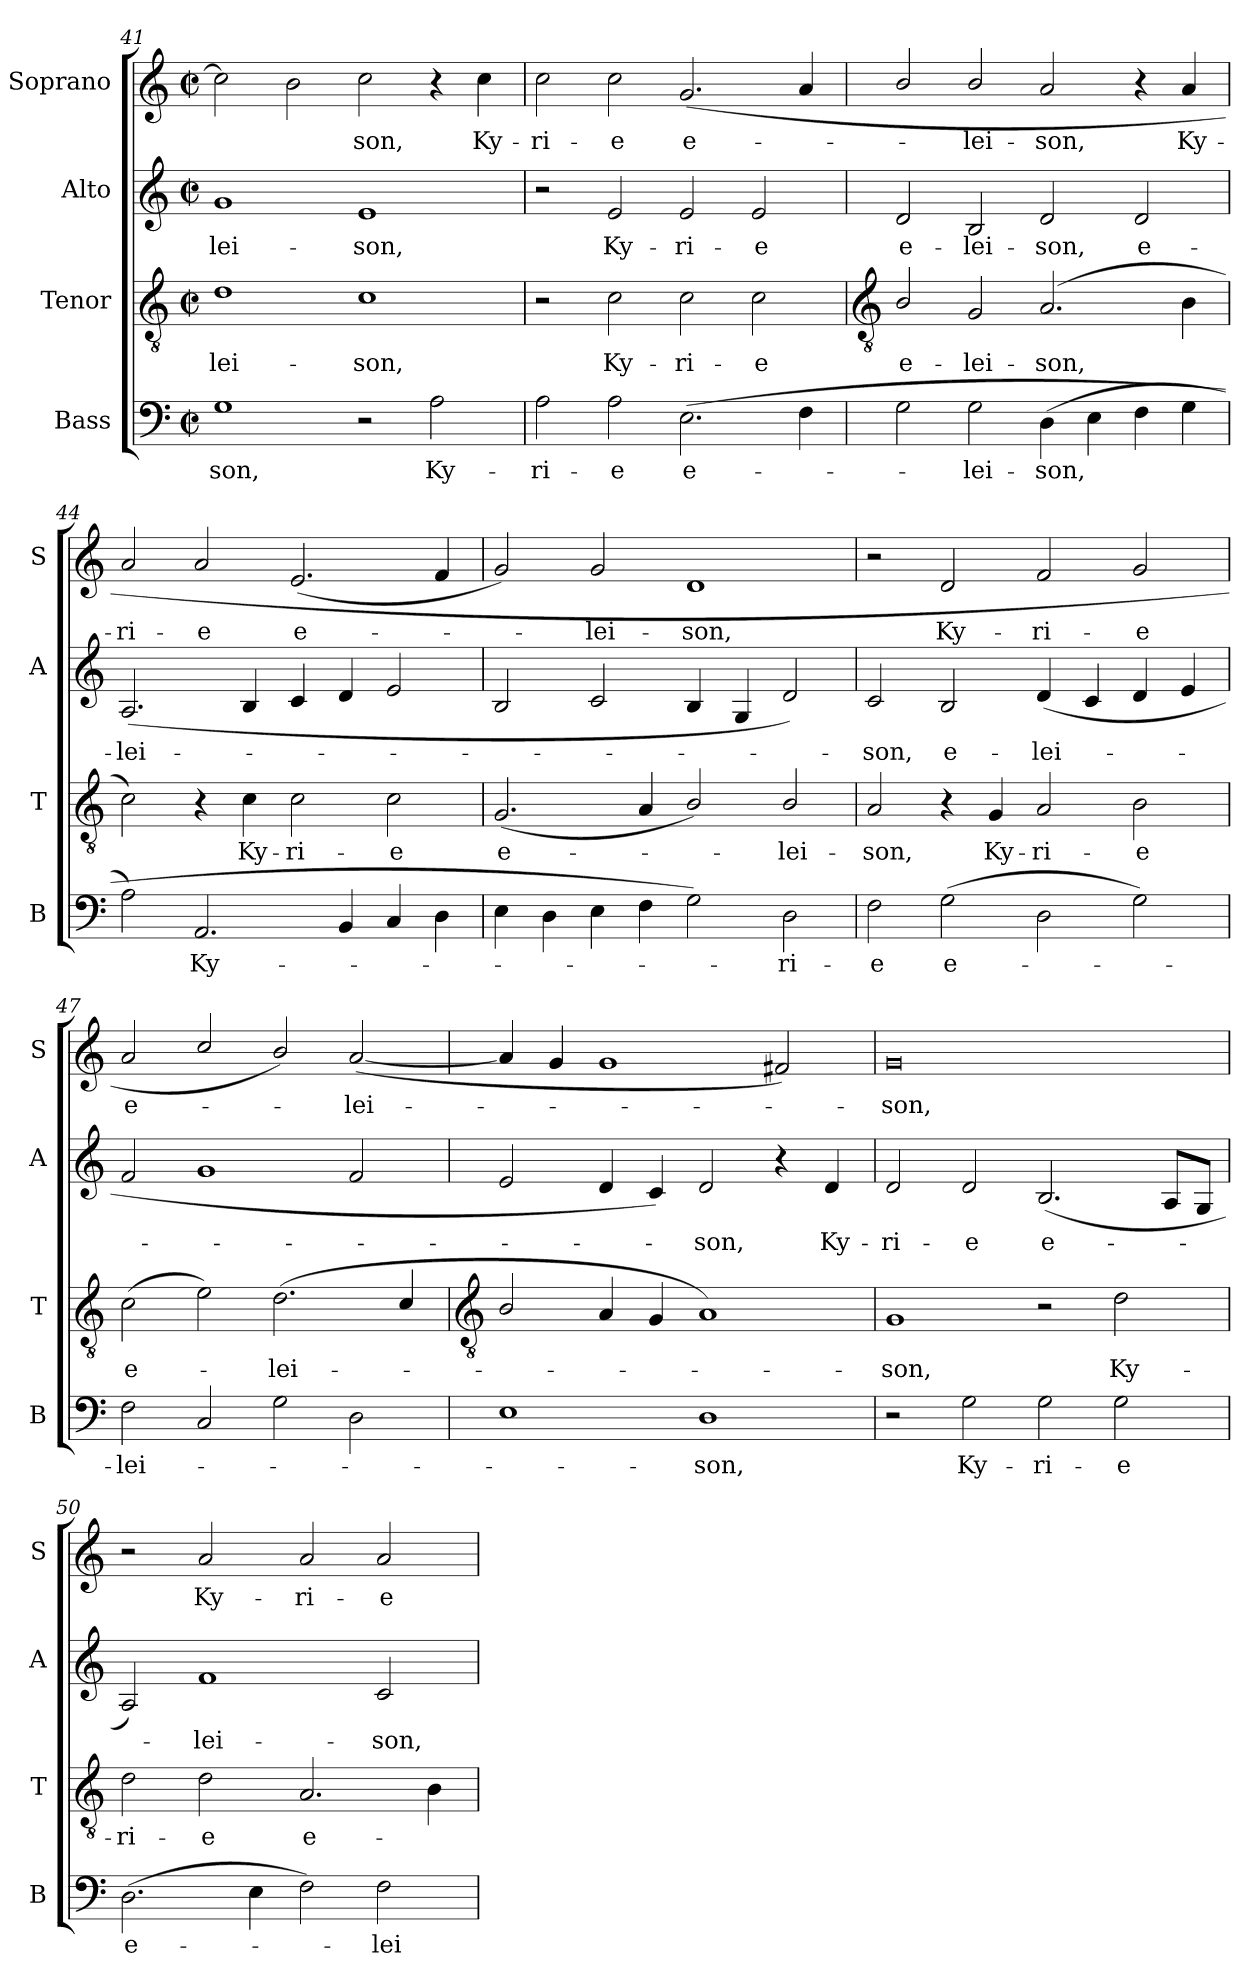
**kern	**text	**kern	**text	**kern	**text	**kern	**text
*part4	*part4	*part3	*part3	*part2	*part2	*part1	*part1
*staff4	*staff4	*staff3	*staff3	*staff2	*staff2	*staff1	*staff1
*I"Bass	*	*I"Tenor	*	*I"Alto	*	*I"Soprano	*
*I'B	*	*I'T	*	*I'A	*	*I'S	*
*clefF4	*	*clefGv2	*	*clefG2	*	*clefG2	*
*k[]	*	*k[]	*	*k[]	*	*k[]	*
*C:	*	*C:	*	*C:	*	*C:	*
*M4/2	*	*M4/2	*	*M4/2	*	*M4/2	*
*met(c|)	*	*met(c|)	*	*met(c|)	*	*met(c|)	*
=41	=41	=41	=41	=41	=41	=41	=41
!	!LO:LY:b	!	!LO:LY:b	!	!LO:LY:b	!	!
1G	son,	1d	lei-	1g	lei-	2cc]	.
.	.	.	.	.	.	2b	.
!	!	!	!LO:LY:b	!	!LO:LY:b	!	!LO:LY:b
2r	.	1c	-son,	1e	-son,	2cc	son,
!	!LO:LY:b	!	!	!	!	!	!
2A	Ky-	.	.	.	.	4r	.
!	!	!	!	!	!	!	!LO:LY:b
.	.	.	.	.	.	4cc	Ky-
=42	=42	=42	=42	=42	=42	=42	=42
!	!LO:LY:b	!	!	!	!	!	!LO:LY:b
2A	-ri-	2r	.	2r	.	2cc	-ri-
!	!LO:LY:b	!	!LO:LY:b	!	!LO:LY:b	!	!LO:LY:b
2A	-e	2c	Ky-	2e	Ky-	2cc	-e
!	!LO:LY:b	!	!LO:LY:b	!	!LO:LY:b	!	!LO:LY:b
(>2.E	e-	2c	-ri-	2e	-ri-	(<2.g	e-
!	!	!	!LO:LY:b	!	!LO:LY:b	!	!
.	.	2c	-e	2e	-e	.	.
4F	.	.	.	.	.	4a	.
!!LO:LB:g=z
=43	=43	=43	=43	=43	=43	=43	=43
*	*	*clefGv2	*	*	*	*	*
!	!	!	!LO:LY:b	!	!LO:LY:b	!	!
2G	.	2B/	e-	2d	e-	2b/	.
!	!LO:LY:b	!	!LO:LY:b	!	!LO:LY:b	!	!LO:LY:b
2G	lei-	2G	-lei-	2B	-lei-	2b/	lei-
!	!LO:LY:b	!	!LO:LY:b	!	!LO:LY:b	!	!LO:LY:b
(>4D	-son,	(>2.A	-son,	2d	-son,	2a	-son,
4E	.	.	.	.	.	.	.
!	!	!	!	!	!LO:LY:b	!	!
4F	.	.	.	2d	e-	4r	.
!	!	!	!	!	!	!	!LO:LY:b
4G	.	4B	.	.	.	4a	Ky-
=44	=44	=44	=44	=44	=44	=44	=44
!	!	!	!	!	!LO:LY:b	!	!LO:LY:b
2A)	.	2c)	.	(<2.A	-lei-	2a	-ri-
!	!LO:LY:b	!	!	!	!	!	!LO:LY:b
2.AA	Ky-	4r	.	.	.	2a	-e
!	!	!	!LO:LY:b	!	!	!	!
.	.	4c	Ky-	4B	.	.	.
!	!	!	!LO:LY:b	!	!	!	!LO:LY:b
.	.	2c	-ri-	4c	.	(<2.e	e-
4BB	.	.	.	4d	.	.	.
!	!	!	!LO:LY:b	!	!	!	!
4C	.	2c	-e	2e	.	.	.
4D	.	.	.	.	.	4f	.
=45	=45	=45	=45	=45	=45	=45	=45
!	!	!	!LO:LY:b	!	!	!	!
4E	.	(<2.G	e-	2B	.	2g)	.
4D	.	.	.	.	.	.	.
!	!	!	!	!	!	!	!LO:LY:b
4E	.	.	.	2c	.	2g	lei-
4F	.	4A	.	.	.	.	.
!	!	!	!	!	!	!	!LO:LY:b
2G)	.	2B/)	.	4B	.	1d	-son,
.	.	.	.	4G	.	.	.
!	!LO:LY:b	!	!LO:LY:b	!	!	!	!
2D	ri-	2B/	lei-	2d)	.	.	.
=46	=46	=46	=46	=46	=46	=46	=46
!	!LO:LY:b	!	!LO:LY:b	!	!LO:LY:b	!	!
2F	-e	2A	-son,	2c	son,	2r	.
!	!LO:LY:b	!	!	!	!LO:LY:b	!	!LO:LY:b
(>2G	e-	4r	.	2B	e-	2d	Ky-
!	!	!	!LO:LY:b	!	!	!	!
.	.	4G	Ky-	.	.	.	.
!	!	!	!LO:LY:b	!	!LO:LY:b	!	!LO:LY:b
2D	.	2A	-ri-	(<4d	-lei-	2f	-ri-
.	.	.	.	4c	.	.	.
!	!	!	!LO:LY:b	!	!	!	!LO:LY:b
2G)	.	2B	-e	4d	.	2g	-e
.	.	.	.	4e	.	.	.
=47	=47	=47	=47	=47	=47	=47	=47
!	!LO:LY:b	!	!LO:LY:b	!	!	!	!LO:LY:b
2F	lei-	(>2c	e-	2f	.	2a	e-
2C	.	2e)	.	1g	.	2cc/	.
!	!	!	!LO:LY:b	!	!	!	!
2G	.	(<2.d	lei-	.	.	2b/)	.
!	!	!	!	!	!	!	!LO:LY:b
2D	.	.	.	2f	.	(<[2a	lei-
.	.	4c/	.	.	.	.	.
!!LO:LB:g=z
=48	=48	=48	=48	=48	=48	=48	=48
*	*	*clefGv2	*	*	*	*	*
1E	.	2B/	.	2e	.	4a]	.
.	.	.	.	.	.	4g	.
.	.	4A/	.	4d	.	1g	.
.	.	4G/	.	4c)	.	.	.
!	!LO:LY:b	!	!	!	!LO:LY:b	!	!
1D	-son,	1A/)	.	2d	son,	.	.
.	.	.	.	4r	.	2f#)	.
!	!	!	!	!	!LO:LY:b	!	!
.	.	.	.	4d	Ky-	.	.
=49	=49	=49	=49	=49	=49	=49	=49
!	!	!	!LO:LY:b	!	!LO:LY:b	!	!LO:LY:b
2r	.	1G	son,	2d	-ri-	0g	son,
!	!LO:LY:b	!	!	!	!LO:LY:b	!	!
2G	Ky-	.	.	2d	-e	.	.
!	!LO:LY:b	!	!	!	!LO:LY:b	!	!
2G	-ri-	2r	.	(<2.B	e-	.	.
!	!LO:LY:b	!	!LO:LY:b	!	!	!	!
2G	-e	2d	Ky-	.	.	.	.
.	.	.	.	8AL	.	.	.
.	.	.	.	8GJ	.	.	.
=50	=50	=50	=50	=50	=50	=50	=50
!	!LO:LY:b	!	!LO:LY:b	!	!	!	!
(>2.D	e-	2d	-ri-	2A)	.	2r	.
!	!	!	!LO:LY:b	!	!LO:LY:b	!	!LO:LY:b
.	.	2d	-e	1f	lei-	2a	Ky-
4E	.	.	.	.	.	.	.
!	!	!	!LO:LY:b	!	!	!	!LO:LY:b
2F)	.	2.A	e-	.	.	2a	-ri-
!	!LO:LY:b	!	!	!	!LO:LY:b	!	!LO:LY:b
2F	lei-	.	.	2c	-son,	2a	-e
.	.	4B	.	.	.	.	.
=	=	=	=	=	=	=	=
*-	*-	*-	*-	*-	*-	*-	*-
